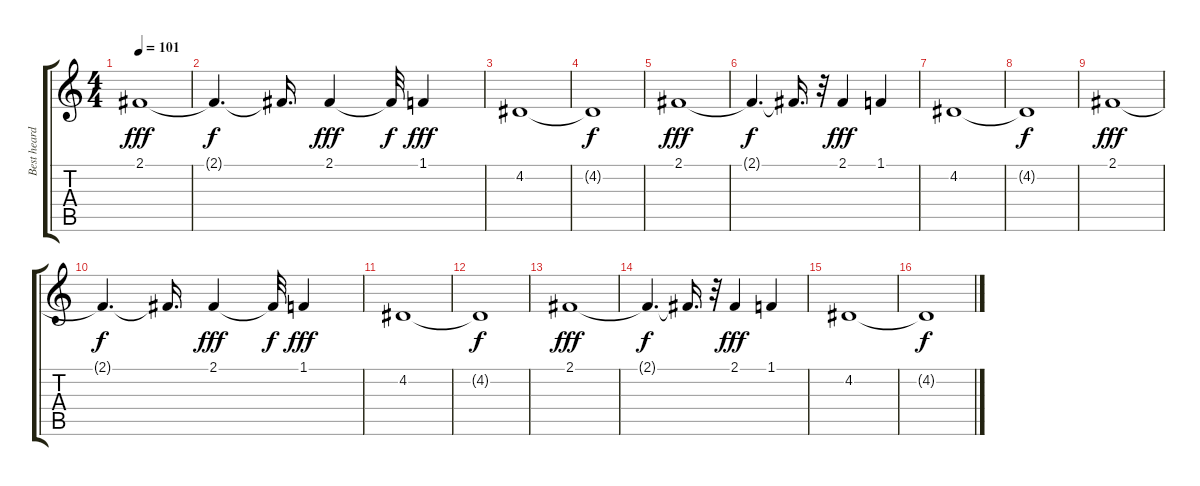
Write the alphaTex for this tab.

\track ("Best heard with Gravis Ultrasound Max" "Best heard") {instrument synthstrings2}
\staff {score tabs}
\tuning (E4 B3 G3 D3 A2 E2) {hide}
\ts (4 4)
\tempo 101
\clef g2
\ks c
2.1.1{dy fff} |
2.1{t}.4{d dy f} 2.1{t}.16{d} 2.1.4{dy fff} 2.1{t}.32{dy f} 1.1.4{dy fff} |
4.2.1 |
4.2{t}.1{dy f} |
2.1.1{dy fff} |
2.1{t}.4{d dy f} 2.1{t}.16{d} r.32 2.1.4{dy fff} 1.1.4 |
4.2.1 |
4.2{t}.1{dy f} |
2.1.1{dy fff} |
2.1{t}.4{d dy f} 2.1{t}.16{d} 2.1.4{dy fff} 2.1{t}.32{dy f} 1.1.4{dy fff} |
4.2.1 |
4.2{t}.1{dy f} |
2.1.1{dy fff} |
2.1{t}.4{d dy f} 2.1{t}.16{d} r.32 2.1.4{dy fff} 1.1.4 |
4.2.1 |
4.2{t}.1{dy f}
